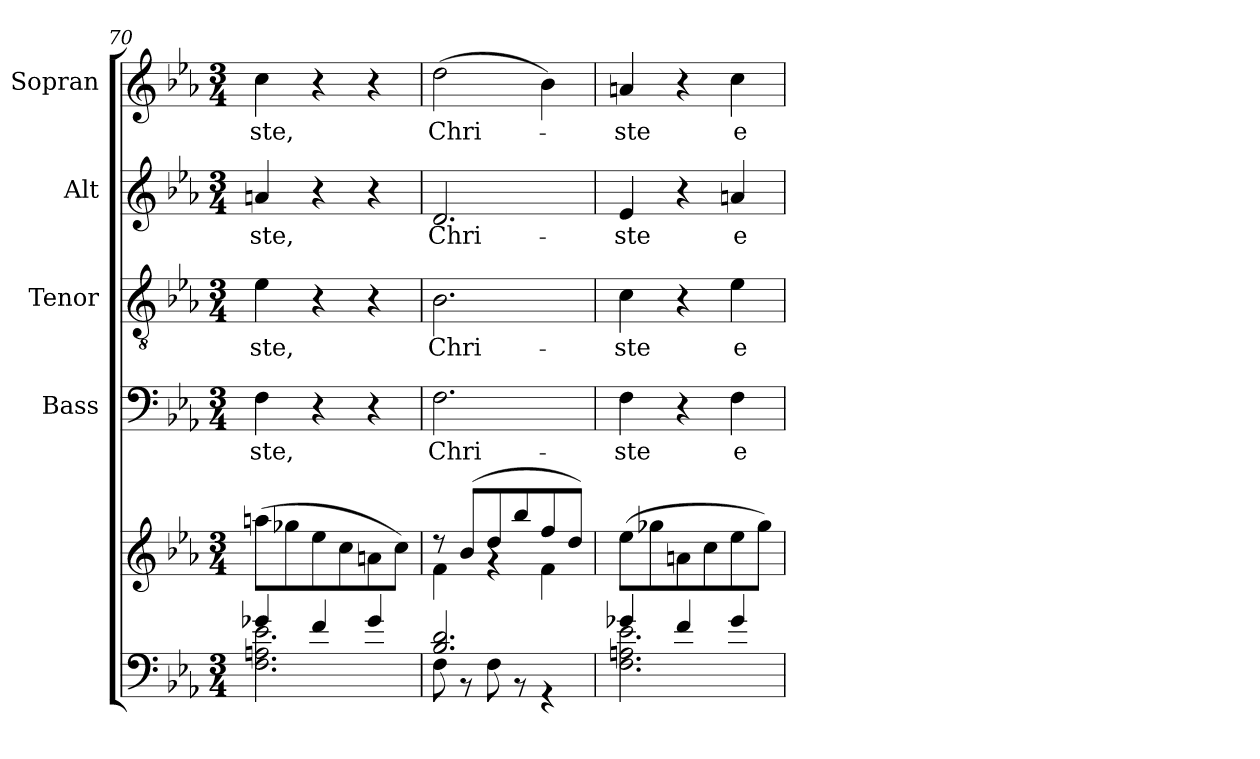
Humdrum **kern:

**kern	**kern	**kern	**text	**kern	**text	**kern	**text	**kern	**text
*part5	*part5	*part4	*part4	*part3	*part3	*part2	*part2	*part1	*part1
*staff6	*staff5	*staff4	*staff4	*staff3	*staff3	*staff2	*staff2	*staff1	*staff1
*	*	*I"Bass	*	*I"Tenor	*	*I"Alt	*	*I"Sopran	*
*	*	*I'B.	*	*I'T.	*	*I'A.	*	*I'S.	*
*clefF4	*clefG2	*clefF4	*	*clefGv2	*	*clefG2	*	*clefG2	*
*k[b-e-a-]	*k[b-e-a-]	*k[b-e-a-]	*	*k[b-e-a-]	*	*k[b-e-a-]	*	*k[b-e-a-]	*
*E-:	*E-:	*E-:	*	*E-:	*	*E-:	*	*E-:	*
*M3/4	*M3/4	*M3/4	*	*M3/4	*	*M3/4	*	*M3/4	*
=70	=70	=70	=70	=70	=70	=70	=70	=70	=70
*^	*	*	*	*	*	*	*	*	*
!	!	!	!	!LO:LY:b	!	!LO:LY:b	!	!LO:LY:b	!	!LO:LY:b
4g-X/	2.F\ 2.An\ 2.e-\	(>8aan\L	4F\	-ste,	4e-\	-ste,	4an/	-ste,	4cc\	-ste,
.	.	8gg-X\	.	.	.	.	.	.	.	.
4f/	.	8ee-\	4r	.	4r	.	4r	.	4r	.
.	.	8cc\	.	.	.	.	.	.	.	.
4g-/	.	8an\	4r	.	4r	.	4r	.	4r	.
.	.	8cc\J)	.	.	.	.	.	.	.	.
=71	=71	=71	=71	=71	=71	=71	=71	=71	=71	=71
*	*	*^	*	*	*	*	*	*	*	*
!	!	!	!	!	!LO:LY:b	!	!LO:LY:b	!	!LO:LY:b	!	!LO:LY:b
2.B-/ 2.d/	8F\	8rcc	4f\	2.F\	Chri-	2.B-\	Chri-	2.d/	Chri-	(>2dd\	Chri-
.	8r	(>8b-/L	.	.	.	.	.	.	.	.	.
.	8F\	8dd/	4rf	.	.	.	.	.	.	.	.
.	8r	8bb-/	.	.	.	.	.	.	.	.	.
.	4r	8ff/	4f\	.	.	.	.	.	.	4b-\)	.
.	.	8dd/J)	.	.	.	.	.	.	.	.	.
*	*	*v	*v	*	*	*	*	*	*	*	*
=72	=72	=72	=72	=72	=72	=72	=72	=72	=72	=72
!	!	!	!	!LO:LY:b	!	!LO:LY:b	!	!LO:LY:b	!	!LO:LY:b
4g-X/	2.F\ 2.An\ 2.e-\	(>8ee-\L	4F\	-ste	4c\	-ste	4e-/	-ste	4an/	-ste
.	.	8gg-X\	.	.	.	.	.	.	.	.
4f/	.	8an\	4r	.	4r	.	4r	.	4r	.
.	.	8cc\	.	.	.	.	.	.	.	.
!	!	!	!	!LO:LY:b	!	!LO:LY:b	!	!LO:LY:b	!	!LO:LY:b
4g-/	.	8ee-\	4F\	e-	4e-\	e-	4an/	e-	4cc\	e-
.	.	8gg-\J)	.	.	.	.	.	.	.	.
*v	*v	*	*	*	*	*	*	*	*	*
=	=	=	=	=	=	=	=	=	=
*-	*-	*-	*-	*-	*-	*-	*-	*-	*-
